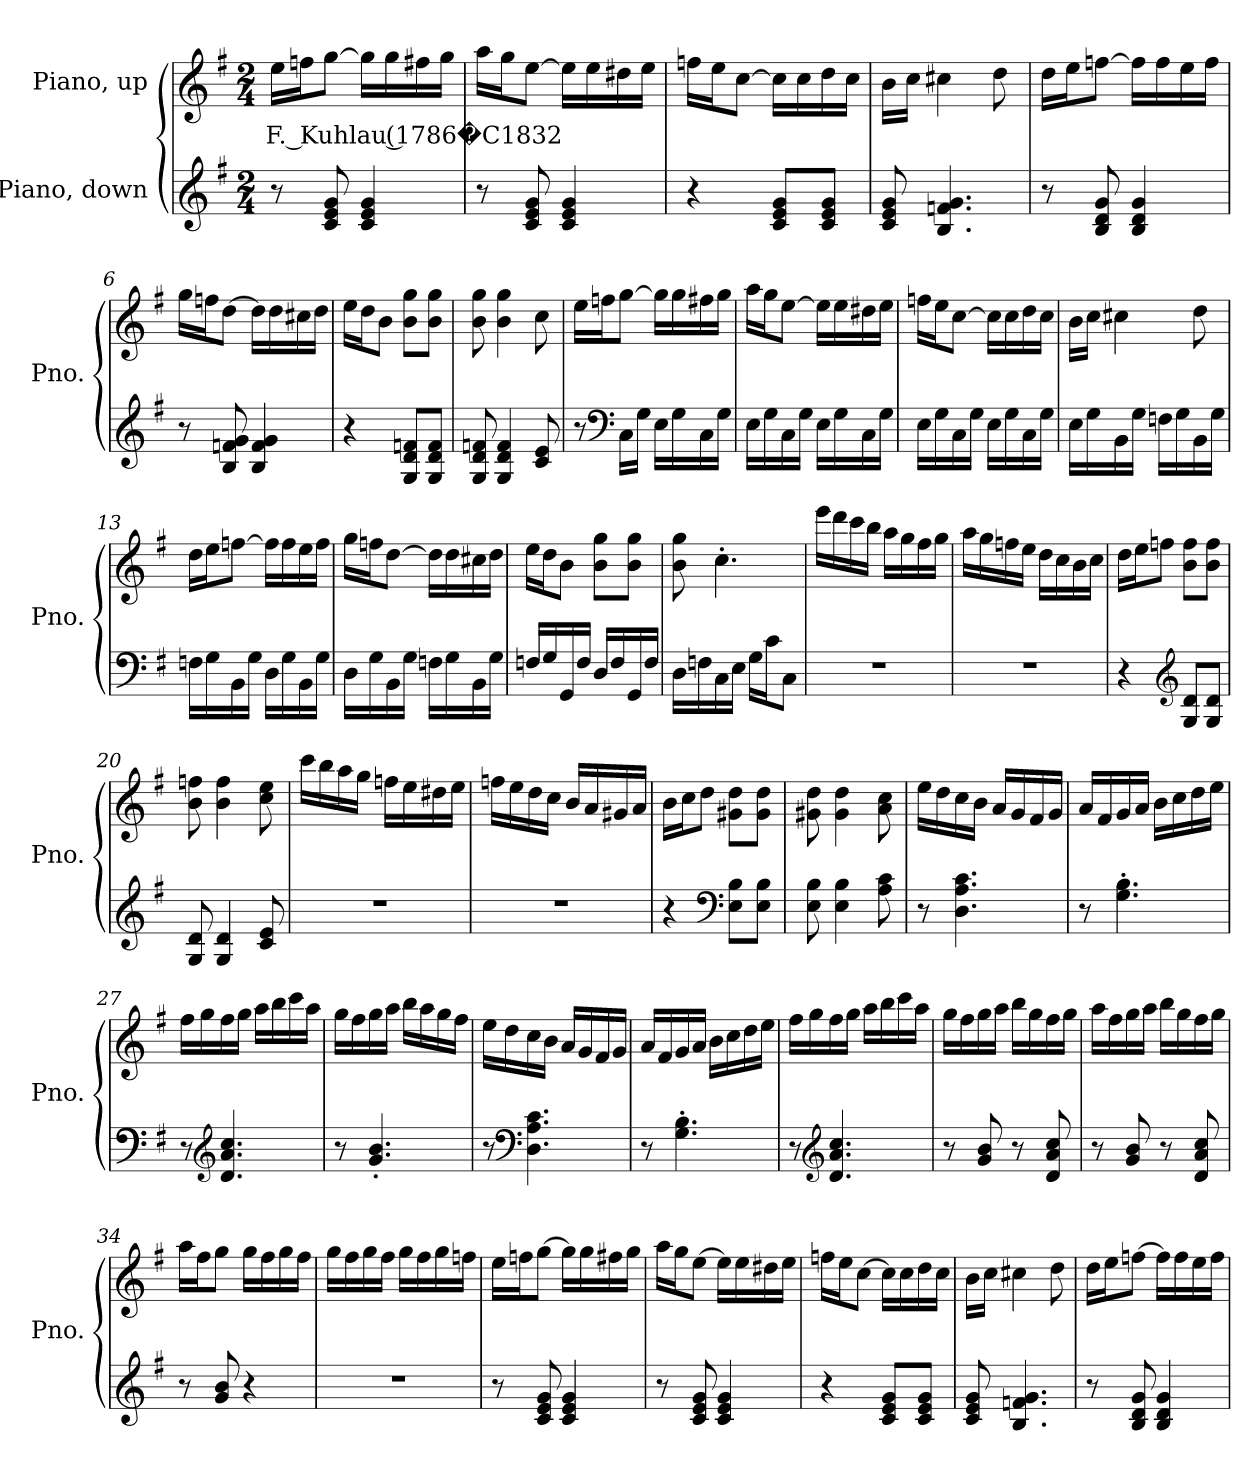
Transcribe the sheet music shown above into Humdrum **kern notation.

**kern	**kern	**text
*part2	*part1	*part1
*staff2	*staff1	*staff1
*I"Piano, down	*I"Piano, up	*
*I'Pno.	*I'Pno.	*
*clefG2	*clefG2	*
*k[f#]	*k[f#]	*
*M2/4	*M2/4	*
*MM120	*MM120	*
=1	=1	=1
!	!	!LO:LY:b
8r	16ee\LL	F. Kuhlau (1786�C1832
.	16ffn\J	.
8c/ 8e/ 8g/	[8gg\J	.
4c/ 4e/ 4g/	16gg\LL]	.
.	16gg\	.
.	16ff#X\	.
.	16gg\JJ	.
=2	=2	=2
8r	16aa\LL	.
.	16gg\J	.
8c/ 8e/ 8g/	[8ee\J	.
4c/ 4e/ 4g/	16ee\LL]	.
.	16ee\	.
.	16dd#X\	.
.	16ee\JJ	.
=3	=3	=3
4r	16ffn\LL	.
.	16ee\J	.
.	[8cc\J	.
8c/ 8e/ 8g/L	16cc\LL]	.
.	16cc\	.
8c/ 8e/ 8g/J	16dd\	.
.	16cc\JJ	.
!!LO:LB:g=z
=4	=4	=4
8c/ 8e/ 8g/	16b\LL	.
.	16cc\JJ	.
4.B/ 4.fn/ 4.g/	4cc#X\	.
.	8dd\	.
=5	=5	=5
8r	16dd\LL	.
.	16ee\J	.
8B/ 8d/ 8g/	[8ffn\J	.
4B/ 4d/ 4g/	16ff\LL]	.
.	16ff\	.
.	16ee\	.
.	16ff\JJ	.
=6	=6	=6
8r	16gg\LL	.
.	16ffn\J	.
8B/ 8fn/ 8g/	[8dd\J	.
4B/ 4f/ 4g/	16dd\LL]	.
.	16dd\	.
.	16cc#X\	.
.	16dd\JJ	.
=7	=7	=7
4r	16ee\LL	.
.	16dd\J	.
.	8b\J	.
8G/ 8d/ 8fn/L	8b\ 8gg\L	.
8G/ 8d/ 8f/J	8b\ 8gg\J	.
=8	=8	=8
8G/ 8d/ 8fn/	8b\ 8gg\	.
4G/ 4d/ 4f/	4b\ 4gg\	.
8c/ 8e/	8cc\	.
!!LO:LB:g=z
=9	=9	=9
8r	16ee\LL	.
.	16ffn\J	.
*clefF4	*	*
16C\LL	[8gg\J	.
16G\JJ	.	.
16E\LL	16gg\LL]	.
16G\	16gg\	.
16C\	16ff#X\	.
16G\JJ	16gg\JJ	.
=10	=10	=10
16E\LL	16aa\LL	.
16G\	16gg\J	.
16C\	[8ee\J	.
16G\JJ	.	.
16E\LL	16ee\LL]	.
16G\	16ee\	.
16C\	16dd#X\	.
16G\JJ	16ee\JJ	.
=11	=11	=11
16E\LL	16ffn\LL	.
16G\	16ee\J	.
16C\	[8cc\J	.
16G\JJ	.	.
16E\LL	16cc\LL]	.
16G\	16cc\	.
16C\	16dd\	.
16G\JJ	16cc\JJ	.
=12	=12	=12
16E\LL	16b\LL	.
16G\	16cc\JJ	.
16BB\	4cc#X\	.
16G\JJ	.	.
16Fn\LL	.	.
16G\	.	.
16BB\	8dd\	.
16G\JJ	.	.
!!LO:LB:g=z
=13	=13	=13
16Fn\LL	16dd\LL	.
16G\	16ee\J	.
16BB\	[8ffn\J	.
16G\JJ	.	.
16D\LL	16ff\LL]	.
16G\	16ff\	.
16BB\	16ee\	.
16G\JJ	16ff\JJ	.
=14	=14	=14
16D\LL	16gg\LL	.
16G\	16ffn\J	.
16BB\	[8dd\J	.
16G\JJ	.	.
16Fn\LL	16dd\LL]	.
16G\	16dd\	.
16BB\	16cc#X\	.
16G\JJ	16dd\JJ	.
=15	=15	=15
16Fn/LL	16ee\LL	.
16G/	16dd\J	.
16GG/	8b\J	.
16F/JJ	.	.
16D/LL	8b\ 8gg\L	.
16F/	.	.
16GG/	8b\ 8gg\J	.
16F/JJ	.	.
=16	=16	=16
16D\LL	8b\ 8gg\	.
16Fn\	.	.
16C\	4.cc'\	.
16E\JJ	.	.
16G\LL	.	.
16c\J	.	.
8C\J	.	.
!!LO:LB:g=z
=17	=17	=17
2r	16eee\LL	.
.	16ddd\	.
.	16ccc\	.
.	16bb\JJ	.
.	16aa\LL	.
.	16gg\	.
.	16ff#\	.
.	16gg\JJ	.
=18	=18	=18
2r	16aa\LL	.
.	16gg\	.
.	16ffn\	.
.	16ee\JJ	.
.	16dd\LL	.
.	16cc\	.
.	16b\	.
.	16cc\JJ	.
=19	=19	=19
4r	16dd\LL	.
.	16ee\J	.
.	8ffn\J	.
*clefG2	*	*
8G/ 8d/L	8b\ 8ff\L	.
8G/ 8d/J	8b\ 8ff\J	.
=20	=20	=20
8G/ 8d/	8b\ 8ffn\	.
4G/ 4d/	4b\ 4ff\	.
8c/ 8e/	8cc\ 8ee\	.
=21	=21	=21
2r	16ccc\LL	.
.	16bb\	.
.	16aa\	.
.	16gg\JJ	.
.	16ffn\LL	.
.	16ee\	.
.	16dd#X\	.
.	16ee\JJ	.
!!LO:LB:g=z
=22	=22	=22
2r	16ffn\LL	.
.	16ee\	.
.	16dd\	.
.	16cc\JJ	.
.	16b/LL	.
.	16a/	.
.	16g#X/	.
.	16a/JJ	.
=23	=23	=23
4r	16b\LL	.
.	16cc\J	.
.	8dd\J	.
*clefF4	*	*
8E\ 8B\L	8g#X\ 8dd\L	.
8E\ 8B\J	8g#\ 8dd\J	.
=24	=24	=24
8E\ 8B\	8g#X\ 8dd\	.
4E\ 4B\	4g#\ 4dd\	.
8A\ 8c\	8a\ 8cc\	.
=25	=25	=25
8r	16ee\LL	.
.	16dd\	.
4.D\ 4.A\ 4.c\	16cc\	.
.	16b\JJ	.
.	16a/LL	.
.	16g/	.
.	16f#/	.
.	16g/JJ	.
=26	=26	=26
8r	16a/LL	.
.	16f#/	.
4.G\' 4.B\'	16g/	.
.	16a/JJ	.
.	16b\LL	.
.	16cc\	.
.	16dd\	.
.	16ee\JJ	.
!!LO:PB:g=z
=27	=27	=27
8r	16ff#\LL	.
.	16gg\	.
*clefG2	*	*
4.d/ 4.a/ 4.cc/	16ff#\	.
.	16gg\JJ	.
.	16aa\LL	.
.	16bb\	.
.	16ccc\	.
.	16aa\JJ	.
=28	=28	=28
8r	16gg\LL	.
.	16ff#\	.
4.g/' 4.b/'	16gg\	.
.	16aa\JJ	.
.	16bb\LL	.
.	16aa\	.
.	16gg\	.
.	16ff#\JJ	.
=29	=29	=29
8r	16ee\LL	.
.	16dd\	.
*clefF4	*	*
4.D\ 4.A\ 4.c\	16cc\	.
.	16b\JJ	.
.	16a/LL	.
.	16g/	.
.	16f#/	.
.	16g/JJ	.
=30	=30	=30
8r	16a/LL	.
.	16f#/	.
4.G\' 4.B\'	16g/	.
.	16a/JJ	.
.	16b\LL	.
.	16cc\	.
.	16dd\	.
.	16ee\JJ	.
!!LO:LB:g=z
=31	=31	=31
8r	16ff#\LL	.
.	16gg\	.
*clefG2	*	*
4.d/ 4.a/ 4.cc/	16ff#\	.
.	16gg\JJ	.
.	16aa\LL	.
.	16bb\	.
.	16ccc\	.
.	16aa\JJ	.
=32	=32	=32
8r	16gg\LL	.
.	16ff#\	.
8g/ 8b/	16gg\	.
.	16aa\JJ	.
8r	16bb\LL	.
.	16gg\	.
8d/ 8a/ 8cc/	16ff#\	.
.	16gg\JJ	.
=33	=33	=33
8r	16aa\LL	.
.	16ff#\	.
8g/ 8b/	16gg\	.
.	16aa\JJ	.
8r	16bb\LL	.
.	16gg\	.
8d/ 8a/ 8cc/	16ff#\	.
.	16gg\JJ	.
=34	=34	=34
8r	16aa\LL	.
.	16ff#\J	.
8g/ 8b/	8gg\J	.
4r	16gg\LL	.
.	16ff#\	.
.	16gg\	.
.	16ff#\JJ	.
!!LO:LB:g=z
=35	=35	=35
2r	16gg\LL	.
.	16ff#\	.
.	16gg\	.
.	16ff#\JJ	.
.	16gg\LL	.
.	16ff#\	.
.	16gg\	.
.	16ffn\JJ	.
=36	=36	=36
8r	16ee\LL	.
.	16ffn\J	.
8c/ 8e/ 8g/	[8gg\J	.
4c/ 4e/ 4g/	16gg\LL]	.
.	16gg\	.
.	16ff#X\	.
.	16gg\JJ	.
=37	=37	=37
8r	16aa\LL	.
.	16gg\J	.
8c/ 8e/ 8g/	[8ee\J	.
4c/ 4e/ 4g/	16ee\LL]	.
.	16ee\	.
.	16dd#X\	.
.	16ee\JJ	.
=38	=38	=38
4r	16ffn\LL	.
.	16ee\J	.
.	[8cc\J	.
8c/ 8e/ 8g/L	16cc\LL]	.
.	16cc\	.
8c/ 8e/ 8g/J	16dd\	.
.	16cc\JJ	.
=39	=39	=39
8c/ 8e/ 8g/	16b\LL	.
.	16cc\JJ	.
4.B/ 4.fn/ 4.g/	4cc#X\	.
.	8dd\	.
!!LO:LB:g=z
=40	=40	=40
8r	16dd\LL	.
.	16ee\J	.
8B/ 8d/ 8g/	[8ffn\J	.
4B/ 4d/ 4g/	16ff\LL]	.
.	16ff\	.
.	16ee\	.
.	16ff\JJ	.
=	=	=
*-	*-	*-
